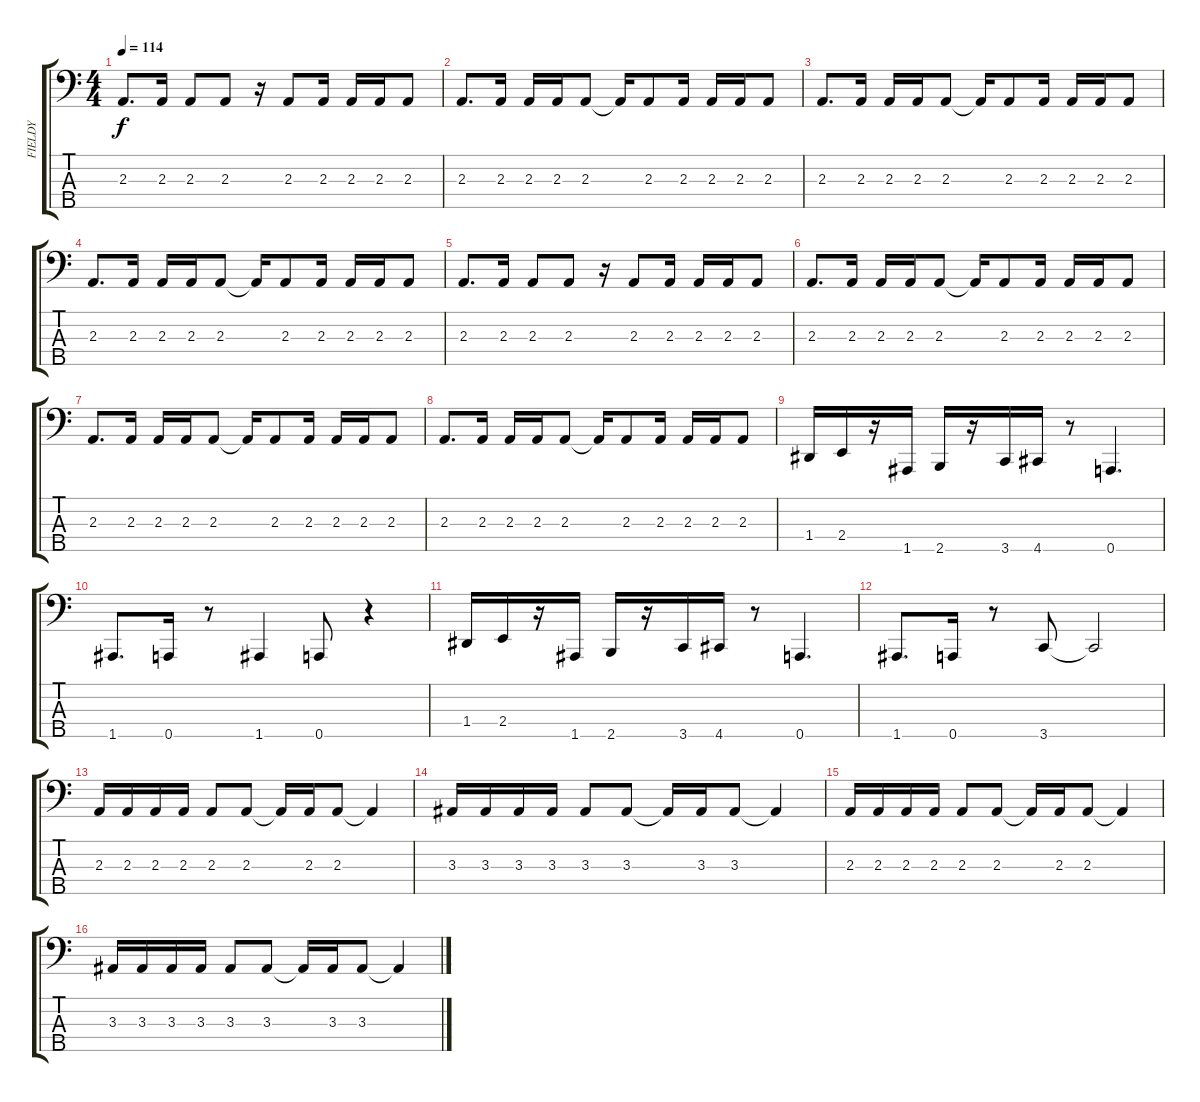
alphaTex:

\track ("FIELDY" "FIELDY") {instrument electricbasspick}
\staff {score tabs}
\tuning (F2 C2 G1 D1 A0) {hide}
\ts (4 4)
\tempo 114
\clef f4
\ks c
2.3.8{d dy f} 2.3.16 2.3.8 2.3.8 r.16 2.3.8 2.3.16 2.3.16 2.3.16 2.3.8 |
2.3.8{d} 2.3.16 2.3.16 2.3.16 2.3.8 2.3{t}.16 2.3.8 2.3.16 2.3.16 2.3.16 2.3.8 |
2.3.8{d} 2.3.16 2.3.16 2.3.16 2.3.8 2.3{t}.16 2.3.8 2.3.16 2.3.16 2.3.16 2.3.8 |
2.3.8{d} 2.3.16 2.3.16 2.3.16 2.3.8 2.3{t}.16 2.3.8 2.3.16 2.3.16 2.3.16 2.3.8 |
2.3.8{d} 2.3.16 2.3.8 2.3.8 r.16 2.3.8 2.3.16 2.3.16 2.3.16 2.3.8 |
2.3.8{d} 2.3.16 2.3.16 2.3.16 2.3.8 2.3{t}.16 2.3.8 2.3.16 2.3.16 2.3.16 2.3.8 |
2.3.8{d} 2.3.16 2.3.16 2.3.16 2.3.8 2.3{t}.16 2.3.8 2.3.16 2.3.16 2.3.16 2.3.8 |
2.3.8{d} 2.3.16 2.3.16 2.3.16 2.3.8 2.3{t}.16 2.3.8 2.3.16 2.3.16 2.3.16 2.3.8 |
1.4.16{instrument electricbasspick} 2.4.16 r.16 1.5.16 2.5.16 r.16 3.5.16 4.5.16 r.8 0.5.4{d instrument slapbass1} |
1.5.8{d instrument electricbasspick} 0.5.16 r.8 1.5.4 0.5.8 r.4 |
1.4.16 2.4.16 r.16 1.5.16 2.5.16 r.16 3.5.16 4.5.16 r.8 0.5.4{d instrument slapbass1} |
1.5.8{d instrument electricbasspick} 0.5.16 r.8 3.5.8 3.5{t}.2 |
2.3.16{instrument slapbass1} 2.3.16 2.3.16 2.3.16 2.3.8 2.3.8 2.3{t}.16 2.3.16 2.3.8 2.3{t}.4 |
3.3.16 3.3.16 3.3.16 3.3.16 3.3.8 3.3.8 3.3{t}.16 3.3.16 3.3.8 3.3{t}.4 |
2.3.16 2.3.16 2.3.16 2.3.16 2.3.8 2.3.8 2.3{t}.16 2.3.16 2.3.8 2.3{t}.4 |
3.3.16 3.3.16 3.3.16 3.3.16 3.3.8 3.3.8 3.3{t}.16 3.3.16 3.3.8 3.3{t}.4
